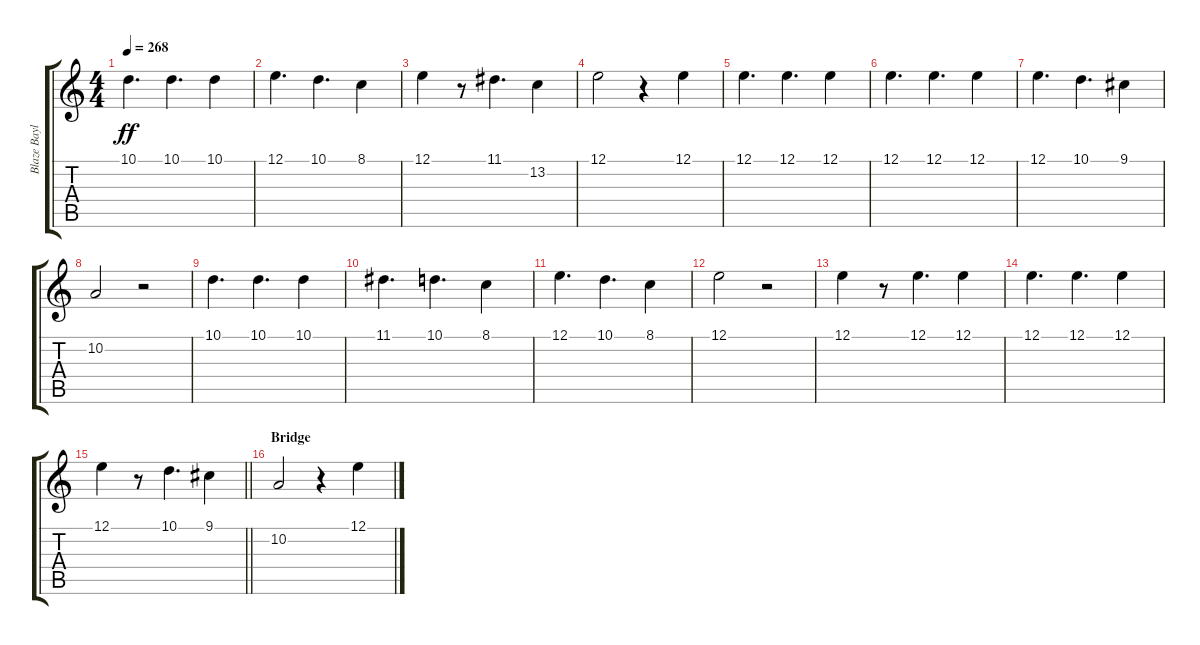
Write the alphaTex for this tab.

\track ("Blaze Bayley" "Blaze Bayl") {instrument voiceoohs}
\staff {score tabs}
\tuning (E4 B3 G3 D3 A2 E2) {hide}
\ts (4 4)
\tempo 268
\clef g2
\ks c
10.1.4{d dy ff} 10.1.4{d} 10.1.4 |
12.1.4{d} 10.1.4{d} 8.1.4 |
12.1.4 r.8 11.1.4{d} 13.2.4 |
12.1.2 r.4 12.1.4 |
12.1.4{d} 12.1.4{d} 12.1.4 |
12.1.4{d} 12.1.4{d} 12.1.4 |
12.1.4{d} 10.1.4{d} 9.1.4 |
10.2.2 r.2 |
10.1.4{d} 10.1.4{d} 10.1.4 |
11.1.4{d} 10.1.4{d} 8.1.4 |
12.1.4{d} 10.1.4{d} 8.1.4 |
12.1.2 r.2 |
12.1.4 r.8 12.1.4{d} 12.1.4 |
12.1.4{d} 12.1.4{d} 12.1.4 |
\barLineRight lightlight
12.1.4 r.8 10.1.4{d} 9.1.4 |
\section ("" "Bridge")
10.2.2 r.4 12.1.4
